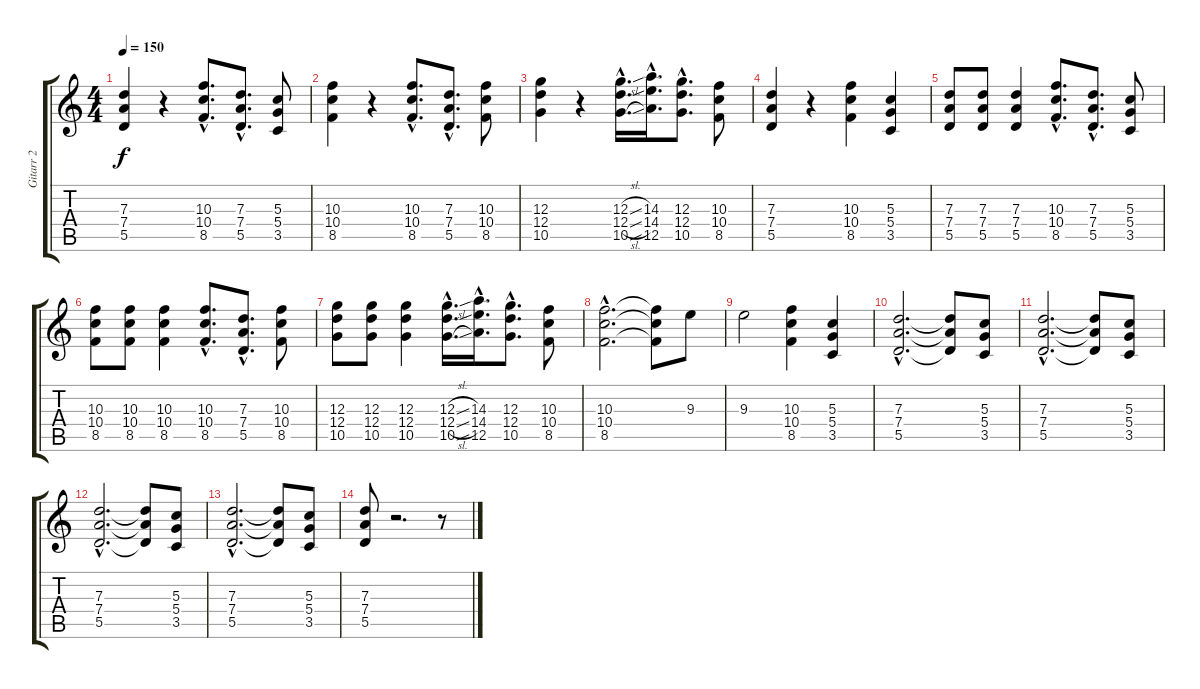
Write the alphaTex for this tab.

\track ("Gitarr 2" "Gitarr 2") {instrument distortionguitar}
\staff {score tabs}
\tuning (E4 B3 G3 D3 A2 E2) {hide}
\ts (4 4)
\tempo 150
\clef g2
\ks c
(7.3 7.4 5.5).4{dy f instrument distortionguitar} r.4 (10.3{hac} 10.4{hac} 8.5{hac}).8{d} (7.3{hac} 7.4{hac} 5.5{hac}).8{d} (5.3 5.4 3.5).8 |
(10.3 10.4 8.5).4 r.4 (10.3{hac} 10.4{hac} 8.5{hac}).8{d} (7.3{hac} 7.4{hac} 5.5{hac}).8{d} (10.3 10.4 8.5).8 |
(12.3 12.4 10.5).4 r.4 (12.3{sl hac} 12.4{sl hac} 10.5{sl hac}).16{d} (14.3{hac} 14.4{hac} 12.5{hac}).16{d} (12.3{hac} 12.4{hac} 10.5{hac}).8{d} (10.3 10.4 8.5).8 |
(7.3 7.4 5.5).4 r.4 (10.3 10.4 8.5).4 (5.3 5.4 3.5).4 |
(7.3 7.4 5.5).8 (7.3 7.4 5.5).8 (7.3 7.4 5.5).4 (10.3{hac} 10.4{hac} 8.5{hac}).8{d} (7.3{hac} 7.4{hac} 5.5{hac}).8{d} (5.3 5.4 3.5).8 |
(10.3 10.4 8.5).8 (10.3 10.4 8.5).8 (10.3 10.4 8.5).4 (10.3{hac} 10.4{hac} 8.5{hac}).8{d} (7.3{hac} 7.4{hac} 5.5{hac}).8{d} (10.3 10.4 8.5).8 |
(12.3 12.4 10.5).8 (12.3 12.4 10.5).8 (12.3 12.4 10.5).4 (12.3{sl hac} 12.4{sl hac} 10.5{sl hac}).16{d} (14.3{hac} 14.4{hac} 12.5{hac}).16{d} (12.3{hac} 12.4{hac} 10.5{hac}).8{d} (10.3 10.4 8.5).8 |
(10.3{hac} 10.4{hac} 8.5{hac}).2{d} (10.3{t} 10.4{t} 8.5{t}).8 9.3.8 |
9.3.2 (10.3 10.4 8.5).4 (5.3 5.4 3.5).4 |
(7.3{hac} 7.4{hac} 5.5{hac}).2{d} (7.3{t} 7.4{t} 5.5{t}).8 (5.3 5.4 3.5).8 |
(7.3{hac} 7.4{hac} 5.5{hac}).2{d} (7.3{t} 7.4{t} 5.5{t}).8 (5.3 5.4 3.5).8 |
(7.3{hac} 7.4{hac} 5.5{hac}).2{d} (7.3{t} 7.4{t} 5.5{t}).8 (5.3 5.4 3.5).8 |
(7.3{hac} 7.4{hac} 5.5{hac}).2{d} (7.3{t} 7.4{t} 5.5{t}).8 (5.3 5.4 3.5).8 |
(7.3 7.4 5.5).8 r.2{d} r.8
